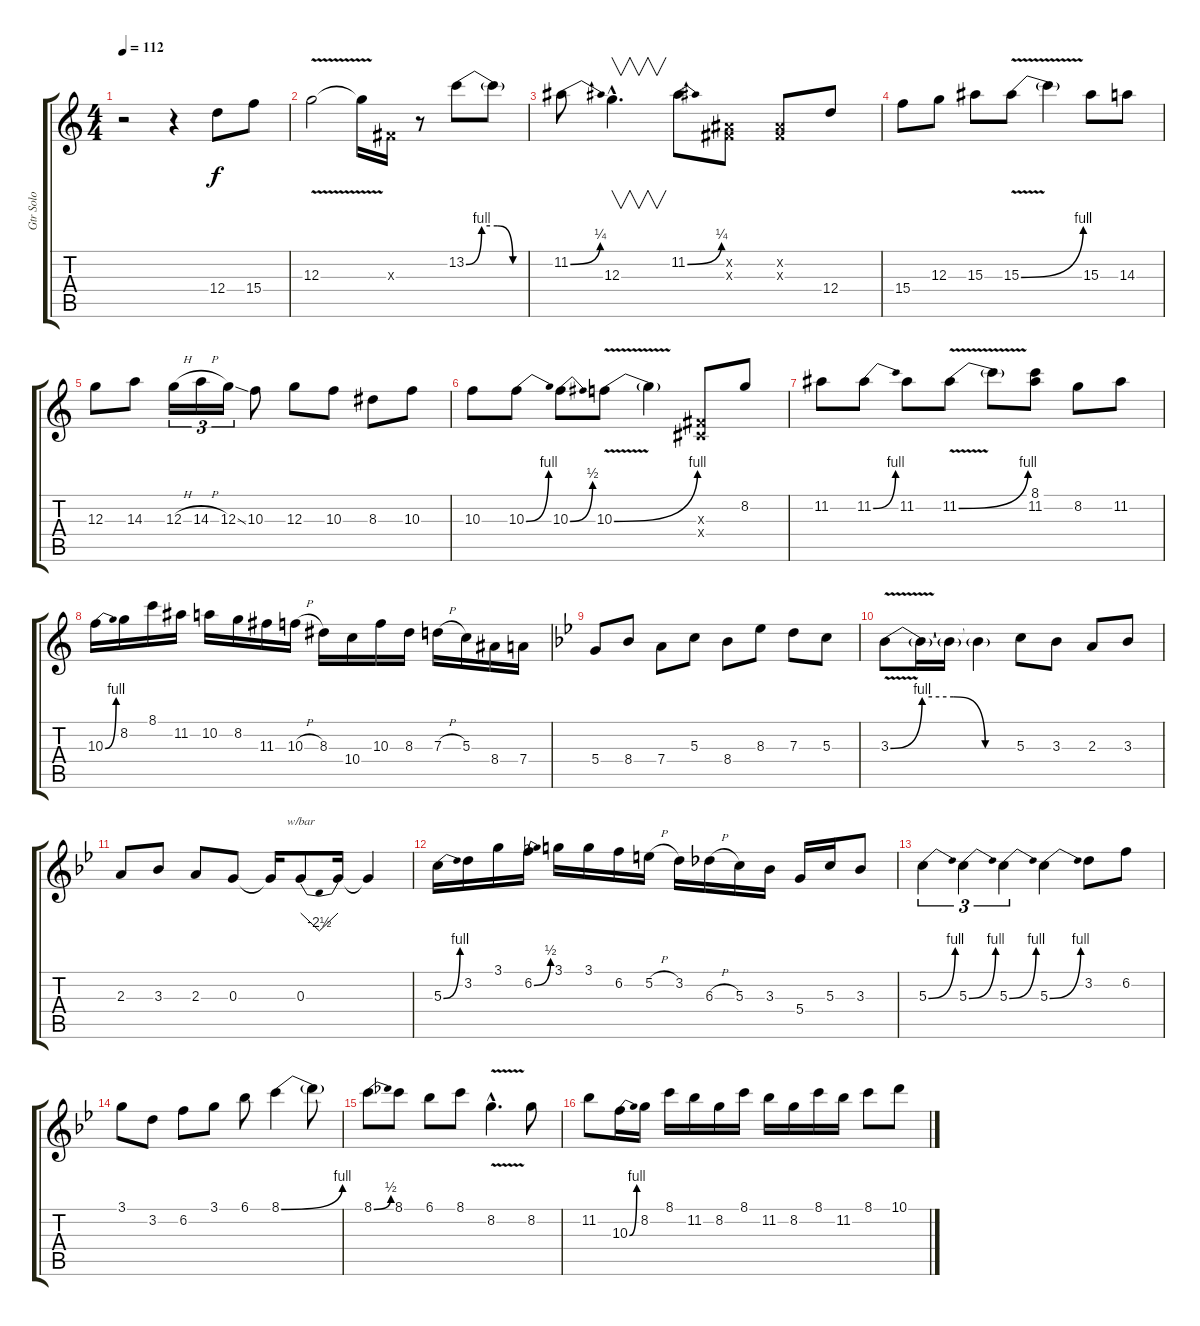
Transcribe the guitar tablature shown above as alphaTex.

\track ("Gtr Solo" "Gtr Solo") {instrument distortionguitar}
\staff {score tabs}
\tuning (E4 B3 G3 D3 A2 E2) {hide}
\ts (4 4)
\tempo 112
\clef g2
\ks c
r.2{dy f instrument distortionguitar} r.4 12.4.8 15.4.8 |
12.3{v}.2 12.3{t}.16 -1.3{x}.16 r.8 13.2{be (custom 0 0 15 4 30 4 45 0 60 0)}.8 13.2{t}.8 |
11.2{be (bend 0 0 60 1)}.8 12.3{hac}.4{v d} 11.2{be (bend 0 0 60 1)}.8 (-1.2{x} -1.3{x}).8 (-1.2{x} -1.3{x}).8 12.4.8 |
15.4.8 12.3.8 15.3.8 15.3{be (bend 0 0 60 4) v}.8 15.3{t}.4 15.3.8 14.3.8 |
12.3.8 14.3.8 12.3{h}.16{tu (3 2)} 14.3{h}.16{tu (3 2)} 12.3{ss}.16{tu (3 2)} 10.3.8 12.3.8 10.3.8 8.3.8 10.3.8 |
10.3.8 10.3{be (bend 0 0 60 4)}.8 10.3{be (bend 0 0 60 2)}.8 10.3{be (bend 0 0 60 4) v}.8 10.3{t}.4 (-1.3{x} -1.4{x}).8 8.2.8 |
11.2.8 11.2{be (bend 0 0 60 4)}.8 11.2.8 11.2{be (bend 0 0 60 4) v}.8 11.2{t}.8 (8.1 11.2).8 8.2.8 11.2.8 |
10.3{be (bend 0 0 60 4)}.16 8.2.16 8.1.16 11.2.16 10.2.16 8.2.16 11.3.16 10.3{h}.16 8.3.16 10.4.16 10.3.16 8.3.16 7.3{h}.16 5.3.16 8.4.16 7.4.16 |
\ks bb
5.4.8 8.4.8 7.4.8 5.3.8 8.4.8 8.3.8 7.3.8 5.3.8 |
3.3{be (custom 0 0 15 4 30 4 45 0 60 0) v}.8 3.3{t}.16 3.3{t}.16 3.3{t}.4 5.3.8 3.3.8 2.3.8 3.3.8 |
2.3.8 3.3.8 2.3.8 0.3.8 0.3{t}.16 0.3.8{tbe (dip default 0 0 30 -10 60 0)} 0.3{t}.16 0.3{t}.4 |
5.3{be (bend 0 0 60 4)}.16 3.2.16 3.1.16 6.2{be (bend 0 0 60 2)}.16 3.1.16 3.1.16 6.2.16 5.2{h}.16 3.2.16 6.3{h}.16 5.3.16 3.3.16 5.4.16 5.3.16 3.3.8 |
5.3{be (bend 0 0 60 4)}.4{tu (3 2)} 5.3{be (bend 0 0 60 4)}.4{tu (3 2)} 5.3{be (bend 0 0 60 4)}.4{tu (3 2)} 5.3{be (bend 0 0 60 4)}.4 3.2.8 6.2.8 |
3.1.8 3.2.8 6.2.8 3.1.8 6.1.8 8.1{be (bend 0 0 60 4)}.4 8.1{t}.8 |
8.1{be (bend 0 0 60 2)}.8 8.1.8 6.1.8 8.1.8 8.2{v hac}.4{d} 8.2.8 |
11.2.8 10.3{be (bend 0 0 60 4)}.16 8.2.16 8.1.16 11.2.16 8.2.16 8.1.16 11.2.16 8.2.16 8.1.16 11.2.16 8.1.8 10.1.8
